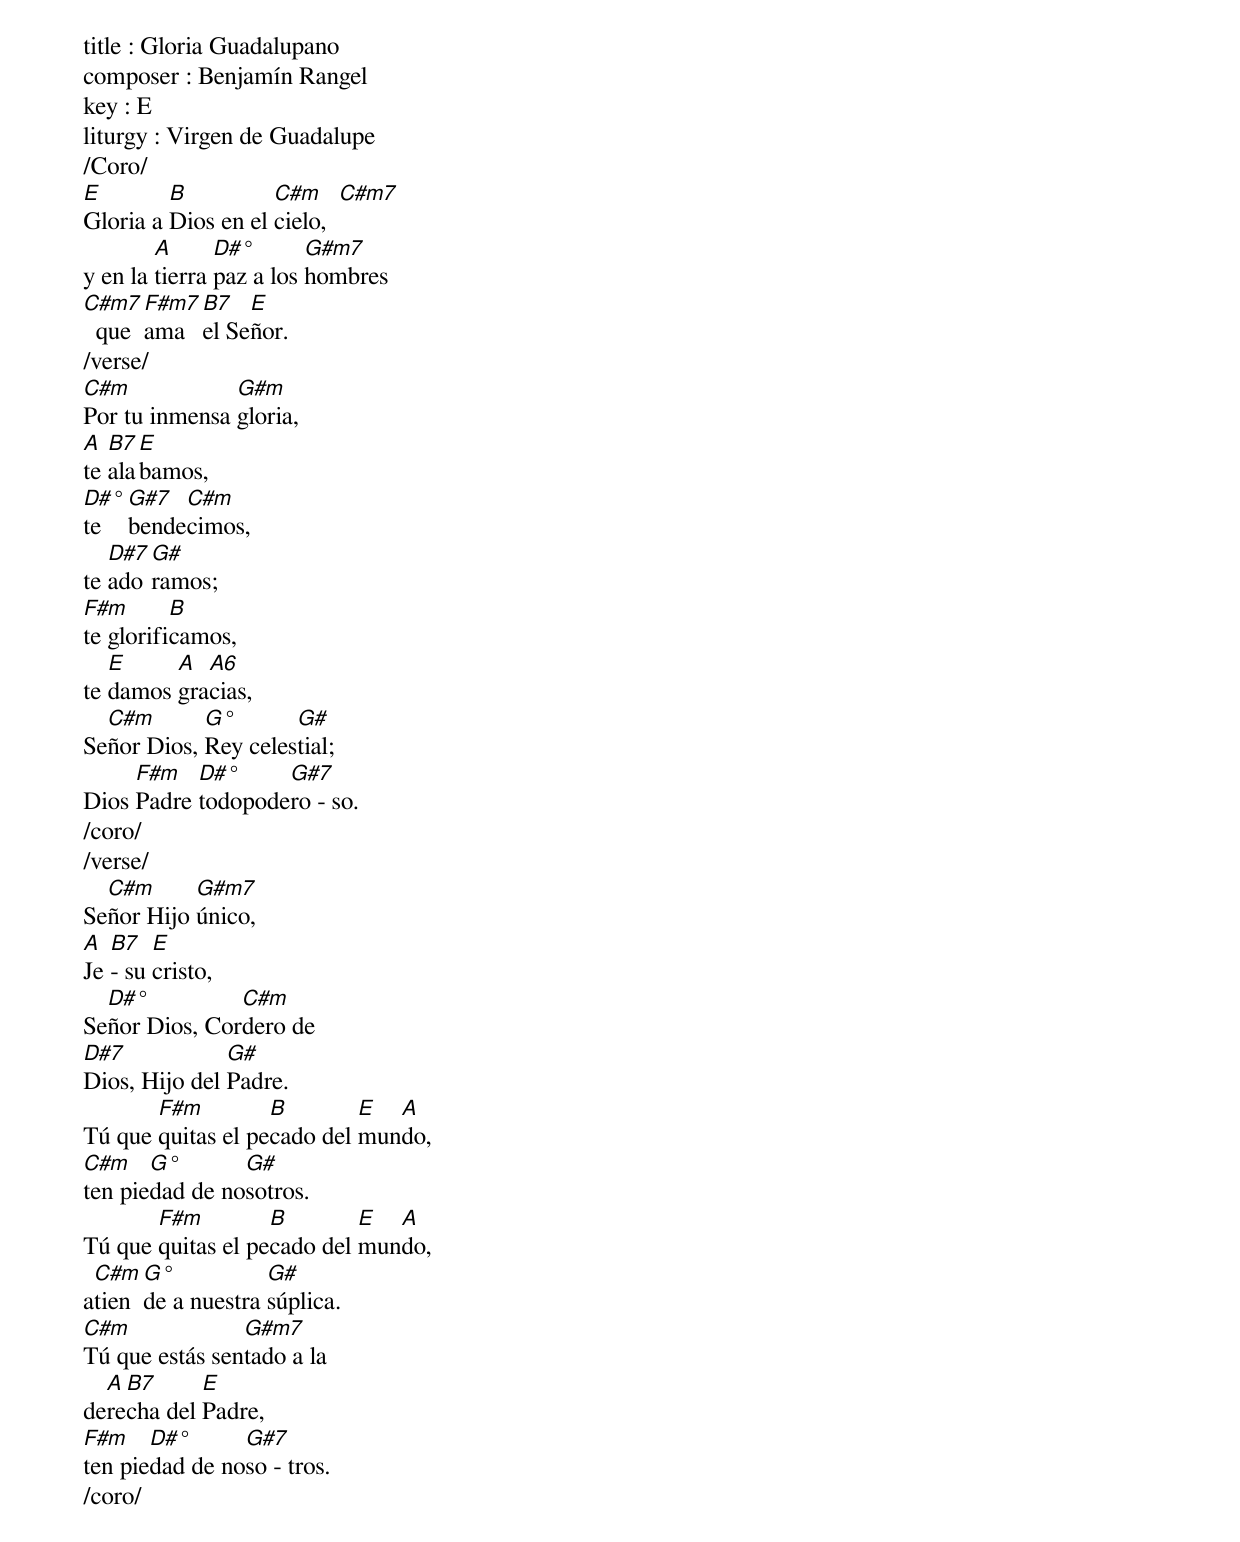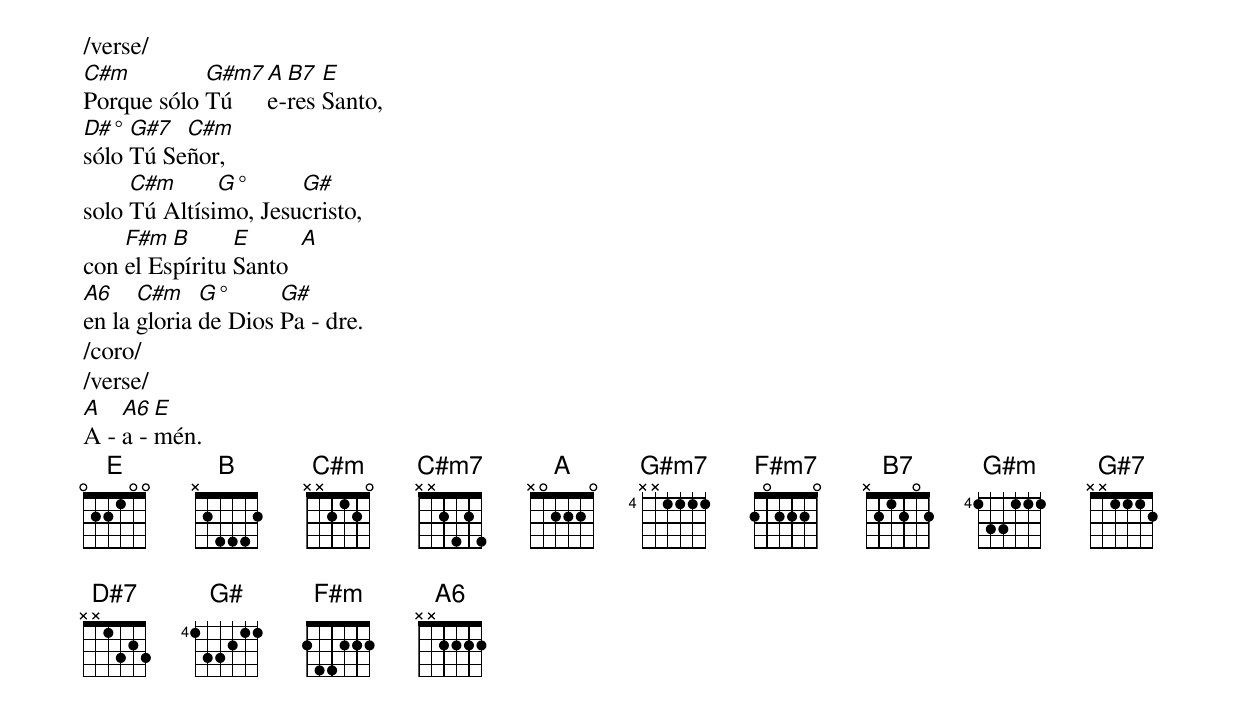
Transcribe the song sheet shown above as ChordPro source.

title : Gloria Guadalupano
composer : Benjamín Rangel
key : E
liturgy : Virgen de Guadalupe
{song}
/Coro/
[E]Gloria a [B]Dios en el [C#m]cielo,  [C#m7]
y en la [A]tierra [D#°]paz a los [G#m7]hombres
[C#m7]  que [F#m7]ama [B7]el Se[E]ñor.
/verse/
[C#m]Por tu inmensa [G#m]gloria,
[A]te [B7]ala[E]bamos,
[D#°]te [G#7]bende[C#m]cimos,
te [D#7]ado[G#]ramos;
[F#m]te glorifi[B]camos,
te [E]damos [A]gra[A6]cias,
Se[C#m]ñor Dios, [G°]Rey celes[G#]tial;
Dios [F#m]Padre [D#°]todopode[G#7]ro - so.
/coro/
/verse/
Se[C#m]ñor Hijo [G#m7]único,
[A]Je [B7]- su [E]cristo,
Se[D#°]ñor Dios, Cor[C#m]dero de
[D#7]Dios, Hijo del [G#]Padre.
Tú que [F#m]quitas el pe[B]cado del [E]mun[A]do,
[C#m]ten pie[G°]dad de no[G#]sotros.
Tú que [F#m]quitas el pe[B]cado del [E]mun[A]do,
a[C#m]tien[G°]de a nuestra [G#]súplica.
[C#m]Tú que estás sen[G#m7]tado a la
de[A]re[B7]cha del [E]Padre,
[F#m]ten pie[D#°]dad de no[G#7]so - tros.
/coro/
/verse/
[C#m]Porque sólo [G#m7]Tú [A]e-[B7]res [E]Santo,
[D#°]sólo [G#7]Tú Se[C#m]ñor,
solo [C#m]Tú Altísi[G°]mo, Jesu[G#]cristo,
con [F#m]el Es[B]píritu [E]Santo  [A]
[A6]en la [C#m]gloria [G°]de Dios [G#]Pa - dre.
/coro/
/verse/
[A]A - [A6]a - [E]mén.
